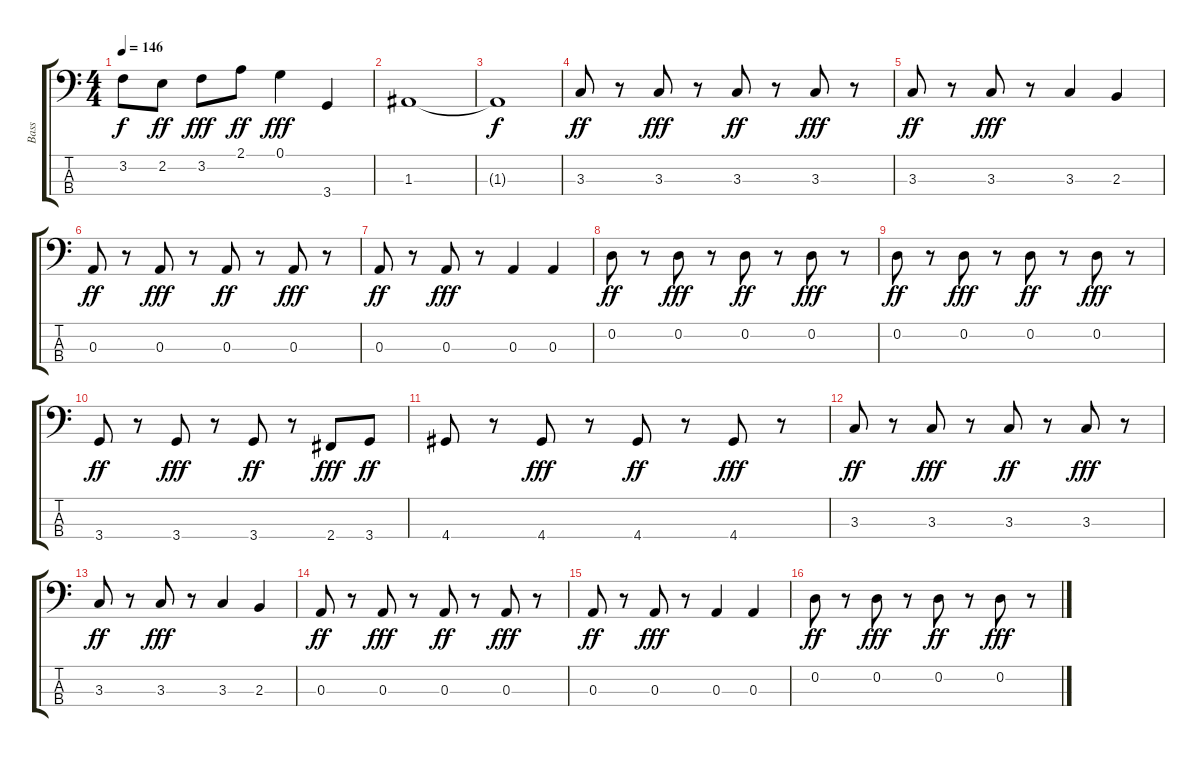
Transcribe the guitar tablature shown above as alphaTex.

\track ("Bass" "Bass") {instrument electricbassfinger}
\staff {score tabs}
\tuning (G2 D2 A1 E1) {hide}
\ts (4 4)
\tempo 146
\clef f4
\ks c
3.2{t}.8{dy f} 2.2.8{dy ff} 3.2.8{dy fff} 2.1.8{dy ff} 0.1.4{dy fff} 3.4.4 |
1.3.1 |
1.3{t}.1{dy f} |
3.3.8{dy ff} r.8 3.3.8{dy fff} r.8 3.3.8{dy ff} r.8 3.3.8{dy fff} r.8 |
3.3.8{dy ff} r.8 3.3.8{dy fff} r.8 3.3.4 2.3.4 |
0.3.8{dy ff} r.8 0.3.8{dy fff} r.8 0.3.8{dy ff} r.8 0.3.8{dy fff} r.8 |
0.3.8{dy ff} r.8 0.3.8{dy fff} r.8 0.3.4 0.3.4 |
0.2.8{dy ff} r.8 0.2.8{dy fff} r.8 0.2.8{dy ff} r.8 0.2.8{dy fff} r.8 |
0.2.8{dy ff} r.8 0.2.8{dy fff} r.8 0.2.8{dy ff} r.8 0.2.8{dy fff} r.8 |
3.4.8{dy ff} r.8 3.4.8{dy fff} r.8 3.4.8{dy ff} r.8 2.4.8{dy fff} 3.4.8{dy ff} |
4.4.8 r.8 4.4.8{dy fff} r.8 4.4.8{dy ff} r.8 4.4.8{dy fff} r.8 |
3.3.8{dy ff} r.8 3.3.8{dy fff} r.8 3.3.8{dy ff} r.8 3.3.8{dy fff} r.8 |
3.3.8{dy ff} r.8 3.3.8{dy fff} r.8 3.3.4 2.3.4 |
0.3.8{dy ff} r.8 0.3.8{dy fff} r.8 0.3.8{dy ff} r.8 0.3.8{dy fff} r.8 |
0.3.8{dy ff} r.8 0.3.8{dy fff} r.8 0.3.4 0.3.4 |
0.2.8{dy ff} r.8 0.2.8{dy fff} r.8 0.2.8{dy ff} r.8 0.2.8{dy fff} r.8
